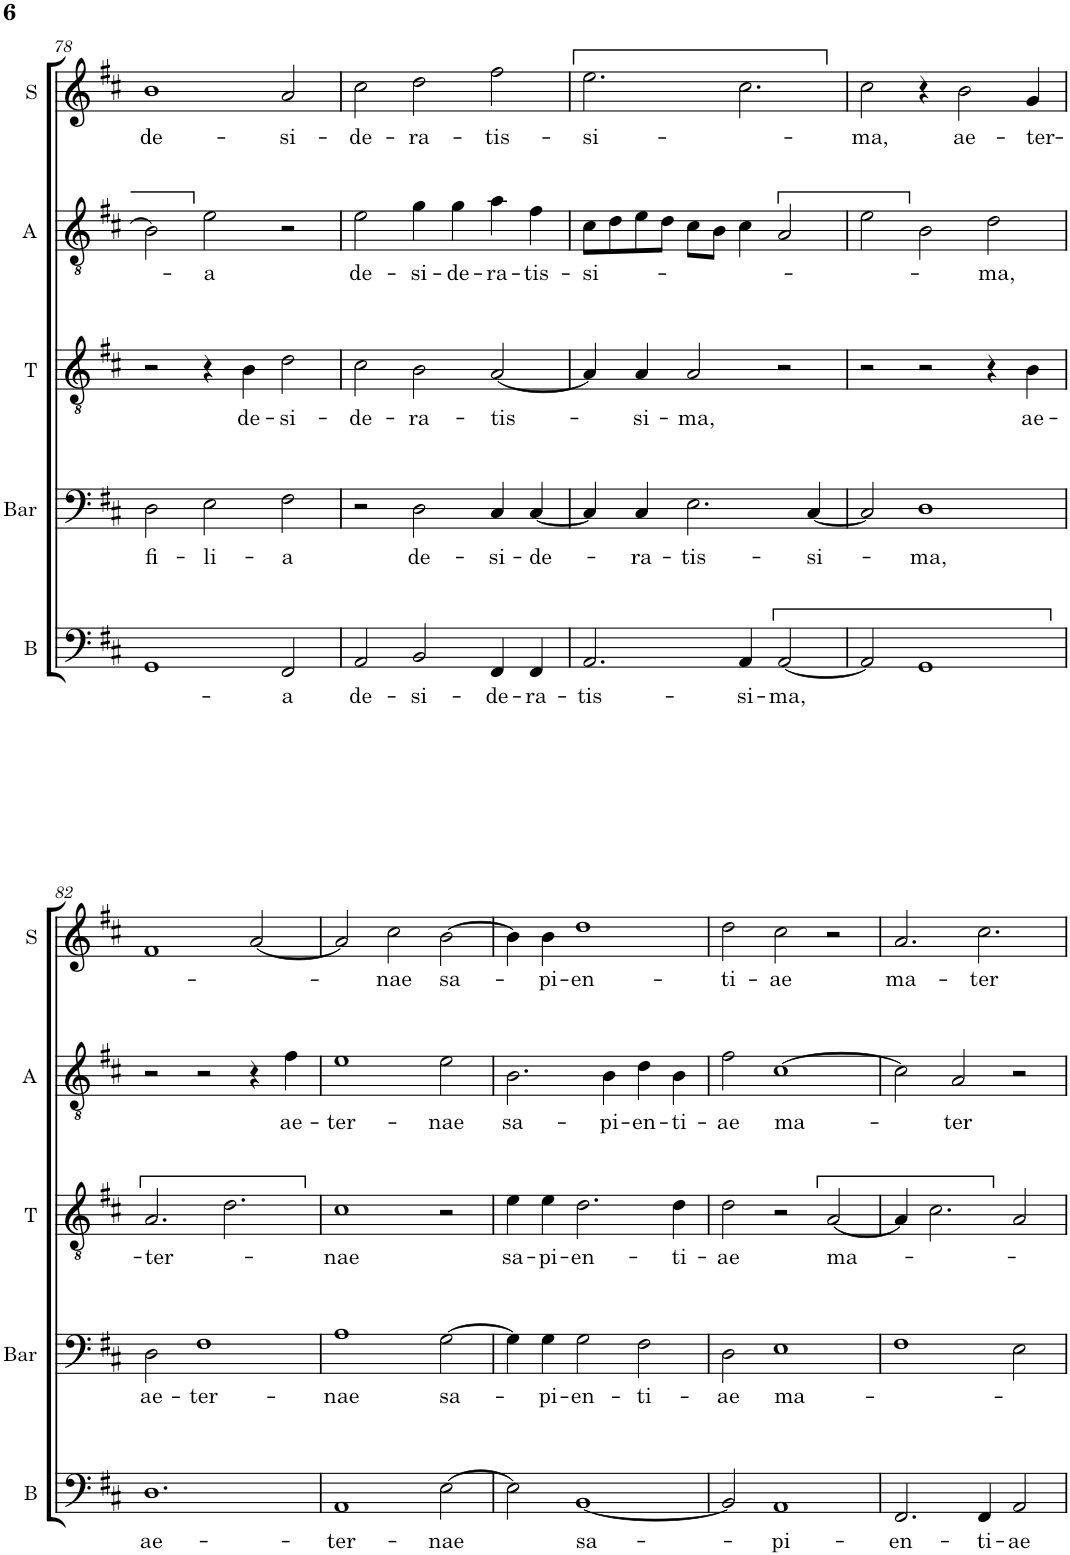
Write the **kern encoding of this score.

**kern	**text	**kern	**text	**kern	**text	**kern	**text	**kern	**text
*part5	*part5	*part4	*part4	*part3	*part3	*part2	*part2	*part1	*part1
*staff5	*staff5	*staff4	*staff4	*staff3	*staff3	*staff2	*staff2	*staff1	*staff1
*I"B	*	*I"Bar	*	*I"T	*	*I"A	*	*I"S	*
*I'B	*	*I'Bar	*	*I'T	*	*I'A	*	*I'S	*
!!LO:PB:g=z
*clefF4	*	*clefF4	*	*clefGv2	*	*clefGv2	*	*clefG2	*
*	*	*Trd8c14	*	*	*	*Trd4c7	*	*	*
*k[f#c#]	*	*k[f#c#]	*	*k[f#c#]	*	*k[f#c#]	*	*k[f#c#]	*
*M3/2	*	*M3/2	*	*M3/2	*	*M3/2	*	*M3/2	*
=78	=78	=78	=78	=78	=78	=78	=78	=78	=78
!	!	!	!LO:LY:b	!	!	!	!	!	!LO:LY:b
1GG	.	2D\	fi-	2r	.	2B\]	.	1b	de-
!	!	!	!LO:LY:b	!	!	!	!LO:LY:b	!	!
.	.	2E\	-li-	4r	.	2e\	-a	.	.
!	!	!	!	!	!LO:LY:b	!	!	!	!
.	.	.	.	4B\	de-	.	.	.	.
!	!LO:LY:b	!	!LO:LY:b	!	!LO:LY:b	!	!	!	!LO:LY:b
2FF#/	-a	2F#\	-a	2d\	-si-	2r	.	2a/	-si-
=79	=79	=79	=79	=79	=79	=79	=79	=79	=79
!	!LO:LY:b	!	!	!	!LO:LY:b	!	!LO:LY:b	!	!LO:LY:b
2AA/	de-	2r	.	2c#\	-de-	2e\	de-	2cc#\	-de-
!	!LO:LY:b	!	!LO:LY:b	!	!LO:LY:b	!	!LO:LY:b	!	!LO:LY:b
2BB/	-si-	2D\	de-	2B\	-ra-	4g\	-si-	2dd\	-ra-
!	!	!	!	!	!	!	!LO:LY:b	!	!
.	.	.	.	.	.	4g\	-de-	.	.
!	!LO:LY:b	!	!LO:LY:b	!	!LO:LY:b	!	!LO:LY:b	!	!LO:LY:b
4FF#/	-de-	4C#/	-si-	[2A/	-tis-	4a\	-ra-	2ff#\	-tis-
!	!LO:LY:b	!	!LO:LY:b	!	!	!	!LO:LY:b	!	!
4FF#/	-ra-	[4C#/	-de-	.	.	4f#\	-tis-	.	.
=80	=80	=80	=80	=80	=80	=80	=80	=80	=80
!	!LO:LY:b	!	!	!	!	!	!LO:LY:b	!	!LO:LY:b
2.AA/	-tis-	4C#/]	.	4A/]	.	8c#\L	-si-	2.ee\	-si-
.	.	.	.	.	.	8d\	.	.	.
!	!	!	!LO:LY:b	!	!LO:LY:b	!	!	!	!
.	.	4C#/	-ra-	4A/	-si-	8e\	.	.	.
.	.	.	.	.	.	8d\J	.	.	.
!	!	!	!LO:LY:b	!	!LO:LY:b	!	!	!	!
.	.	2.E\	-tis-	2A/	-ma,	8c#\L	.	.	.
.	.	.	.	.	.	8B\J	.	.	.
!	!LO:LY:b	!	!	!	!	!	!	!	!
4AA/	-si-	.	.	.	.	4c#\	.	2.cc#\	.
!	!LO:LY:b	!	!	!	!	!	!	!	!
[2AA/	-ma,	.	.	2r	.	2A/	.	.	.
!	!	!	!LO:LY:b	!	!	!	!	!	!
.	.	[4C#/	-si-	.	.	.	.	.	.
=81	=81	=81	=81	=81	=81	=81	=81	=81	=81
!	!	!	!	!	!	!	!	!	!LO:LY:b
2AA/]	.	2C#/]	.	2r	.	2e\	.	2cc#\	-ma,
!	!	!	!LO:LY:b	!	!	!	!	!	!
1GG	.	1D	-ma,	2r	.	2B\	.	4r	.
!	!	!	!	!	!	!	!	!	!LO:LY:b
.	.	.	.	.	.	.	.	2b\	ae-
!	!	!	!	!	!	!	!LO:LY:b	!	!
.	.	.	.	4r	.	2d\	-ma,	.	.
!	!	!	!	!	!LO:LY:b	!	!	!	!LO:LY:b
.	.	.	.	4B\	ae-	.	.	4g/	-ter-
!!LO:LB:g=z
=82	=82	=82	=82	=82	=82	=82	=82	=82	=82
!	!LO:LY:b	!	!LO:LY:b	!	!LO:LY:b	!	!	!	!
1.D	ae-	2D\	ae-	2.A/	-ter-	2r	.	1f#	.
!	!	!	!LO:LY:b	!	!	!	!	!	!
.	.	1F#	-ter-	.	.	2r	.	.	.
.	.	.	.	2.d\	.	.	.	.	.
.	.	.	.	.	.	4r	.	[2a/	.
!	!	!	!	!	!	!	!LO:LY:b	!	!
.	.	.	.	.	.	4f#\	ae-	.	.
=83	=83	=83	=83	=83	=83	=83	=83	=83	=83
!	!LO:LY:b	!	!LO:LY:b	!	!LO:LY:b	!	!LO:LY:b	!	!
1AA	-ter-	1A	-nae	1c#	-nae	1e	-ter-	2a/]	.
!	!	!	!	!	!	!	!	!	!LO:LY:b
.	.	.	.	.	.	.	.	2cc#\	-nae
!	!LO:LY:b	!	!LO:LY:b	!	!	!	!LO:LY:b	!	!LO:LY:b
[2E\	-nae	[2G\	sa-	2r	.	2e\	-nae	[2b\	sa-
=84	=84	=84	=84	=84	=84	=84	=84	=84	=84
!	!	!	!	!	!LO:LY:b	!	!LO:LY:b	!	!
2E\]	.	4G\]	.	4e\	sa-	2.B\	sa-	4b\]	.
!	!	!	!LO:LY:b	!	!LO:LY:b	!	!	!	!LO:LY:b
.	.	4G\	-pi-	4e\	-pi-	.	.	4b\	-pi-
!	!LO:LY:b	!	!LO:LY:b	!	!LO:LY:b	!	!	!	!LO:LY:b
[1BB	sa-	2G\	-en-	2.d\	-en-	.	.	1dd	-en-
!	!	!	!	!	!	!	!LO:LY:b	!	!
.	.	.	.	.	.	4B\	-pi-	.	.
!	!	!	!LO:LY:b	!	!	!	!LO:LY:b	!	!
.	.	2F#\	-ti-	.	.	4d\	-en-	.	.
!	!	!	!	!	!LO:LY:b	!	!LO:LY:b	!	!
.	.	.	.	4d\	-ti-	4B\	-ti-	.	.
=85	=85	=85	=85	=85	=85	=85	=85	=85	=85
!	!	!	!LO:LY:b	!	!LO:LY:b	!	!LO:LY:b	!	!LO:LY:b
2BB/]	.	2D\	-ae	2d\	-ae	2f#\	-ae	2dd\	-ti-
!	!LO:LY:b	!	!LO:LY:b	!	!	!	!LO:LY:b	!	!LO:LY:b
1AA	-pi-	1E	ma-	2r	.	[1c#	ma-	2cc#\	-ae
!	!	!	!	!	!LO:LY:b	!	!	!	!
.	.	.	.	[2A/	ma-	.	.	2r	.
=86	=86	=86	=86	=86	=86	=86	=86	=86	=86
!	!LO:LY:b	!	!	!	!	!	!	!	!LO:LY:b
2.FF#/	-en-	1F#	.	4A/]	.	2c#\]	.	2.a/	ma-
.	.	.	.	2.c#\	.	.	.	.	.
!	!	!	!	!	!	!	!LO:LY:b	!	!
.	.	.	.	.	.	2A/	-ter	.	.
!	!LO:LY:b	!	!	!	!	!	!	!	!LO:LY:b
4FF#/	-ti-	.	.	.	.	.	.	2.cc#\	-ter
!	!LO:LY:b	!	!	!	!	!	!	!	!
2AA/	-ae	2E\	.	2A/	.	2r	.	.	.
=	=	=	=	=	=	=	=	=	=
*-	*-	*-	*-	*-	*-	*-	*-	*-	*-
